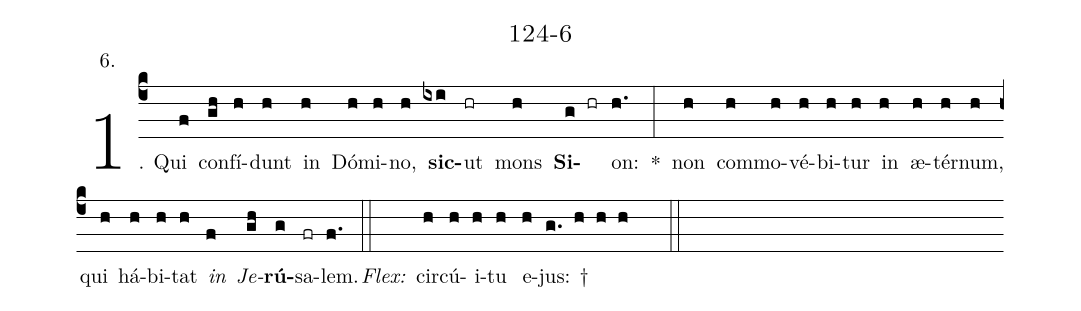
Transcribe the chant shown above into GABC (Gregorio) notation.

name: 124-6;
annotation: 6.;
%%
(c4)1. Qui(f) con(gh)fí(h)dunt(h) in(h) Dó(h)mi(h)no,(h) <b>sic</b>(ixi)ut(hr) mons(h) <b>Si</b>(g hr)on:(h.) *(:) non(h) com(h)mo(h)vé(h)bi(h)tur(h) in(h) æ(h)tér(h)num,(h) qui(h) há(h)bi(h)tat(h) <i>in</i>(f) <i>Je</i>(gh)<b>rú</b>(g)sa(fr)lem.(f.) (::)
<i>Flex:</i>()  cir(h)cú(h)i(h)tu(h) e(h)jus: †(g. h h h  ::)
